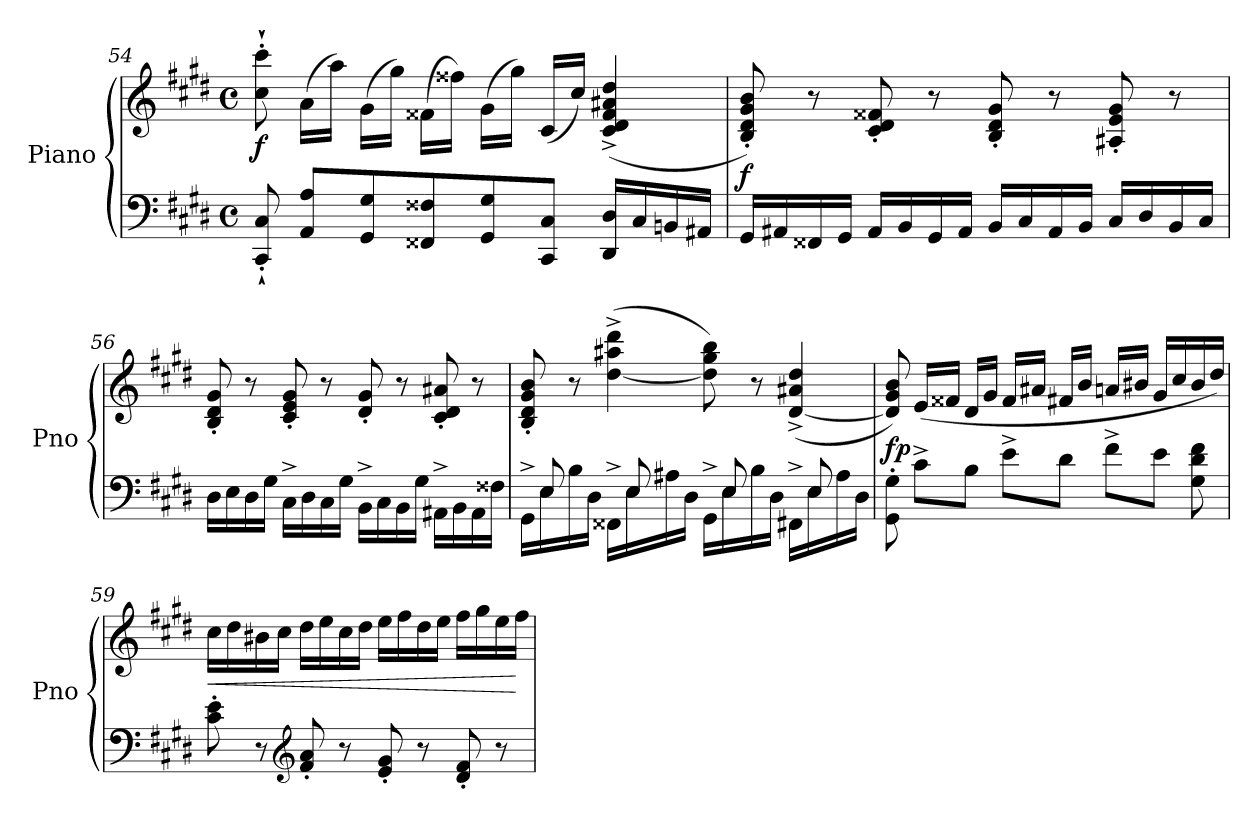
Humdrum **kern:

**kern	**kern	**dynam
*part1	*part1	*part1
*staff2	*staff1	*staff1/2
*I"Piano	*	*
*I'Pno	*	*
*clefF4	*clefG2	*
*k[f#c#g#d#]	*k[f#c#g#d#]	*
*M4/4	*M4/4	*
*met(c)	*met(c)	*
=54	=54	=54
!	!	!LO:DY:b
8CC#/'` 8C#/'`	8cc#\'` 8ccc#\'`	f
8AA/ 8A/L	(>16a\LL	.
.	16aa\JJ)	.
8GG#/ 8G#/	(>16g#\LL	.
.	16gg#\JJ)	.
8FF##X/ 8F##X/	(>16f##X\LL	.
.	16ff##X\JJ)	.
8GG#/ 8G#/	(>16g#\LL	.
.	16gg#\JJ)	.
8CC#/ 8C#/J	(<16c#/LL	.
.	16cc#/JJ)	.
16DD#/ 16D#/LL	(>4c#/^ 4d#/^ 4f##/^ 4a#X/^ 4dd#/^	.
16C#/	.	.
16BBn/	.	.
16AA#X/JJ	.	.
!!LO:LB:g=z
=55	=55	=55
!	!	!LO:DY:b
16GG#/LL	8B/' 8d#/' 8g#/' 8b/')	f
16AA#X/	.	.
16FF##X/	8r	.
16GG#/JJ	.	.
16AA#/LL	8c#/' 8d#/' 8f##X/'	.
16BB/	.	.
16GG#/	8r	.
16AA#/JJ	.	.
16BB/LL	8B/' 8d#/' 8g#/'	.
16C#/	.	.
16AA#/	8r	.
16BB/JJ	.	.
16C#/LL	8A#X/' 8e/' 8g#/'	.
16D#/	.	.
16BB/	8r	.
16C#/JJ	.	.
=56	=56	=56
16D#\LL	8B/' 8d#/' 8g#/'	.
16E\	.	.
16D#\	8r	.
16G#\JJ	.	.
16C#^\LL	8c#/' 8e/' 8g#/'	.
16D#\	.	.
16C#\	8r	.
16G#\JJ	.	.
16BB^\LL	8d#/' 8g#/'	.
16C#\	.	.
16BB\	8r	.
16G#\JJ	.	.
16AA#X^\LL	8c#/' 8d#/' 8a#X/'	.
16BB\	.	.
16AA#\	8r	.
16F##X\JJ	.	.
!!LO:LB:g=z
=57	=57	=57
*^	*	*
16GG#^\LL	16ryy	8B/' 8d#/' 8g#/' 8b/'	.
16E\	8E/	.	.
16B\	.	8r	.
16D#\JJ	8ryy	.	.
16FF##X^\LL	.	(>[4dd#\^ 4aa#X\^ 4ddd#\^	.
16E\	8E/	.	.
16A#X\	.	.	.
16D#\JJ	8ryy	.	.
16GG#^\LL	.	8dd#\] 8gg#\ 8bb\)	.
16E\	8E/	.	.
16B\	.	8r	.
16D#\JJ	8ryy	.	.
16FF#X^\LL	.	(>[4d#/^ 4a#X/^ 4dd#/^	.
16E\	8E/	.	.
16A#\	.	.	.
16D#\JJ	16ryy	.	.
=58	=58	=58	=58
!	!	!	!LO:DY:b
*v	*v	*	*
8GG#\' 8G#\'	8d#/] 8g#/ 8b/)	fp
8c#^\L	(>16e/LL	.
.	16f##X/JJ	.
8B\J	16d#/LL	.
.	16g#/JJ	.
8e^\L	16f##/LL	.
.	16a#X/JJ	.
8d#\J	16f#X/LL	.
.	16b/JJ	.
8f#^\L	16an/LL	.
.	16b#X/JJ	.
8e\J	16g#/LL	.
.	16cc#/	.
8G#\ 8d#\ 8f#\	16b#/	.
.	16dd#/JJ)	.
!!LO:PB:g=z
=59	=59	=59
!	!	!LO:HP:b
8c#\' 8e\'	16cc#\LL	<
.	16dd#\	.
8r	16b#X\	.
.	16cc#\JJ	.
*clefG2	*	*
8f#/' 8a/'	16dd#\LL	.
.	16ee\	.
8r	16cc#\	.
.	16dd#\JJ	.
8e/' 8g#/'	16ee\LL	.
.	16ff#\	.
8r	16dd#\	.
.	16ee\JJ	.
8d#/' 8f#/'	16ff#\LL	.
.	16gg#\	.
8r	16ee\	.
.	16ff#\JJ	[
=	=	=
*-	*-	*-
